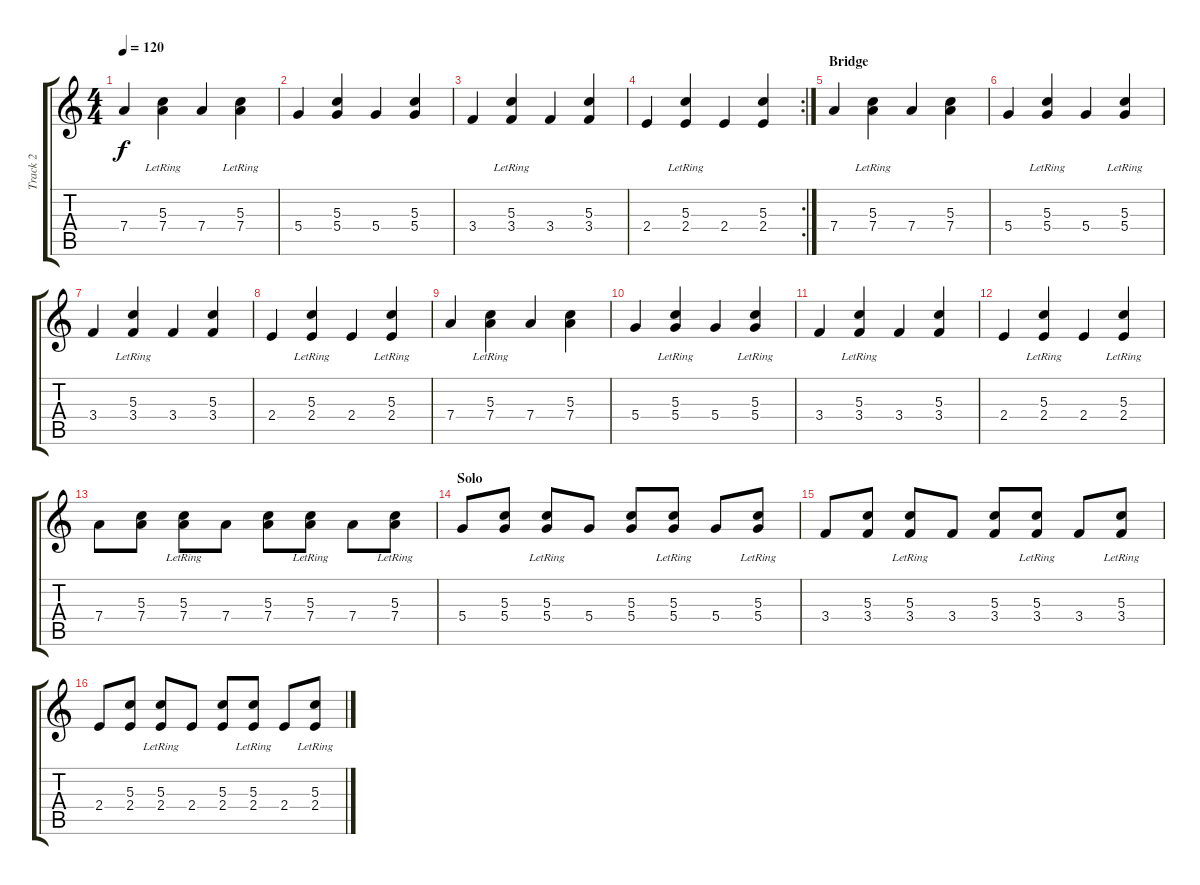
\track ("Track 2" "Track 2") {instrument acousticguitarsteel}
\staff {score tabs}
\tuning (E4 B3 G3 D3 A2 E2) {hide}
\ts (4 4)
\tempo 120
\clef g2
\ks c
7.4.4{dy f} (5.3{lr} 7.4).4 7.4.4 (5.3{lr} 7.4).4 |
5.4.4 (5.3 5.4).4 5.4.4 (5.3 5.4).4 |
3.4.4 (5.3{lr} 3.4).4 3.4.4 (5.3 3.4).4 |
\rc 2
2.4.4 (5.3{lr} 2.4).4 2.4.4 (5.3 2.4).4 |
\section ("" "Bridge")
7.4.4 (5.3{lr} 7.4).4 7.4.4 (5.3 7.4).4 |
5.4.4 (5.3{lr} 5.4).4 5.4.4 (5.3{lr} 5.4).4 |
3.4.4 (5.3{lr} 3.4).4 3.4.4 (5.3 3.4).4 |
2.4.4 (5.3{lr} 2.4).4 2.4.4 (5.3{lr} 2.4).4 |
7.4.4 (5.3{lr} 7.4).4 7.4.4 (5.3 7.4).4 |
5.4.4 (5.3{lr} 5.4).4 5.4.4 (5.3{lr} 5.4).4 |
3.4.4 (5.3{lr} 3.4).4 3.4.4 (5.3 3.4).4 |
2.4.4 (5.3{lr} 2.4).4 2.4.4 (5.3{lr} 2.4).4 |
7.4.8 (5.3 7.4).8 (5.3{lr} 7.4).8 7.4.8 (5.3 7.4).8 (5.3{lr} 7.4).8 7.4.8 (5.3{lr} 7.4).8 |
\section ("" "Solo")
5.4.8 (5.3 5.4).8 (5.3{lr} 5.4).8 5.4.8 (5.3 5.4).8 (5.3{lr} 5.4).8 5.4.8 (5.3{lr} 5.4).8 |
3.4.8 (5.3 3.4).8 (5.3{lr} 3.4).8 3.4.8 (5.3 3.4).8 (5.3{lr} 3.4).8 3.4.8 (5.3{lr} 3.4).8 |
2.4.8 (5.3 2.4).8 (5.3{lr} 2.4).8 2.4.8 (5.3 2.4).8 (5.3{lr} 2.4).8 2.4.8 (5.3{lr} 2.4).8
